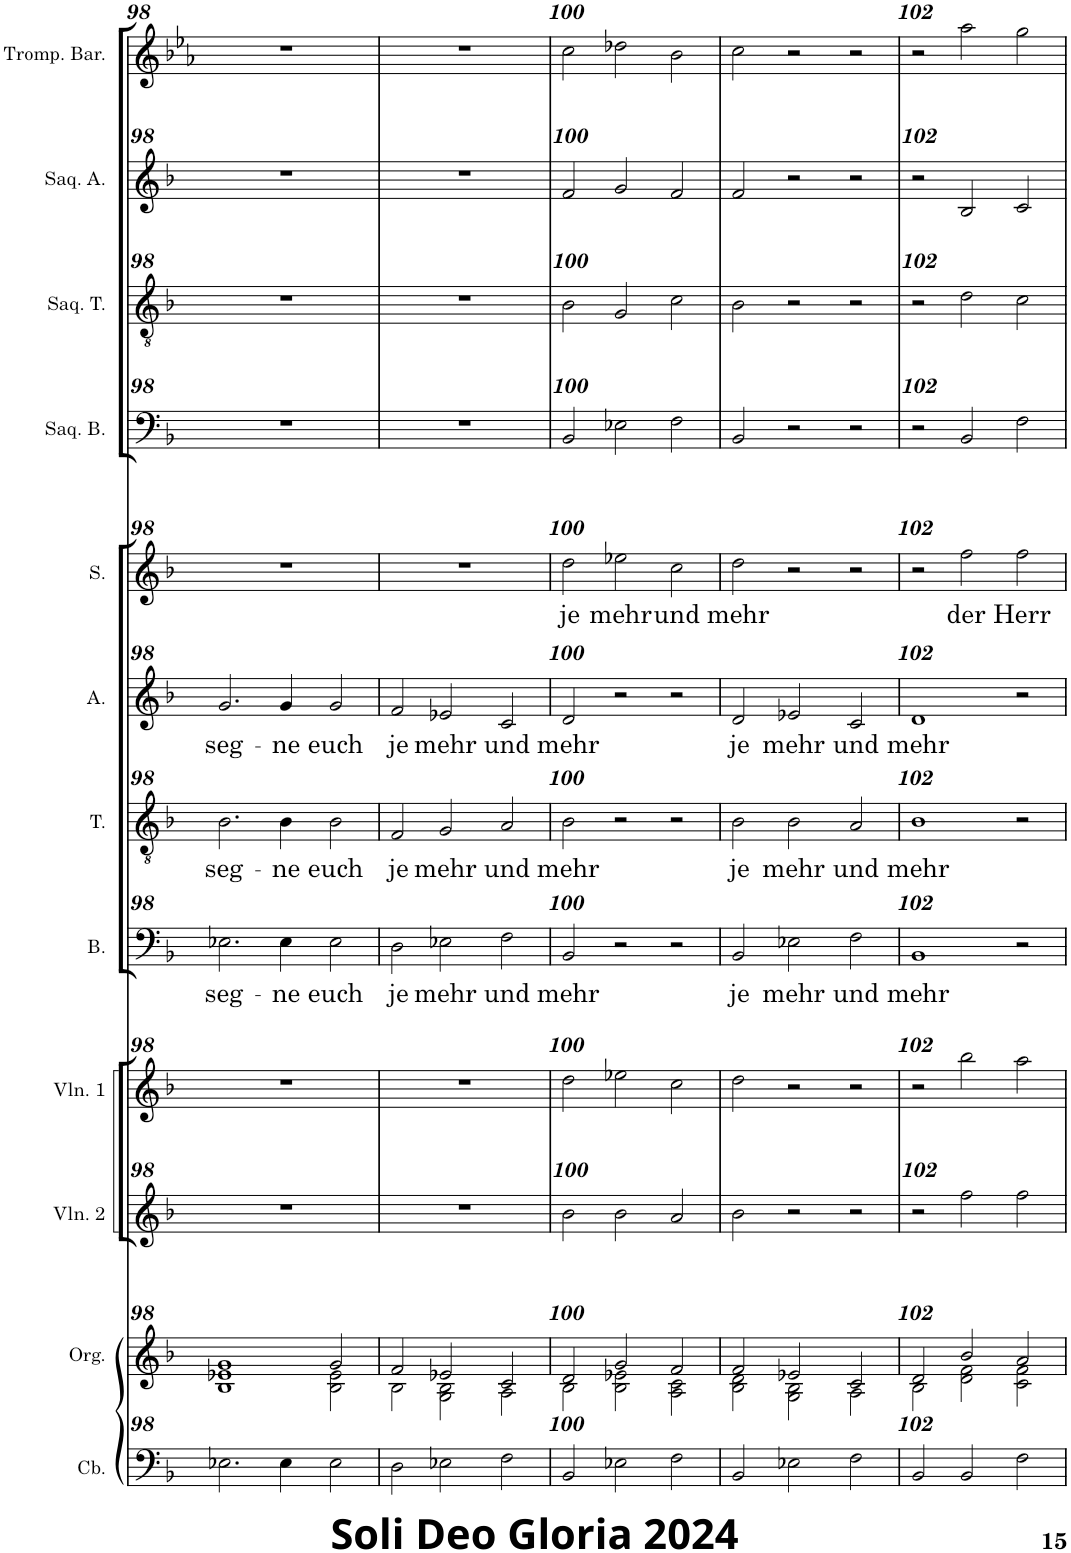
**kern	**kern	**kern	**kern	**kern	**text	**kern	**text	**kern	**text	**kern	**text	**kern	**kern	**kern	**kern
*part12	*part11	*part10	*part9	*part8	*part8	*part7	*part7	*part6	*part6	*part5	*part5	*part4	*part3	*part2	*part1
*staff12	*staff11	*staff10	*staff9	*staff8	*staff8	*staff7	*staff7	*staff6	*staff6	*staff5	*staff5	*staff4	*staff3	*staff2	*staff1
*I"Contrebasse	*I"Orgue	*I"Violon 2	*I"Violon 1	*I"Basse	*	*I"Ténor	*	*I"Alto	*	*I"Soprano	*	*I"Saqueboute Basse	*I"Saqueboute Ténor	*I"Saqueboute Alto	*I"Trompette Baroque en ré
*I'Cb.	*I'Org.	*I'Vln. 2	*I'Vln. 1	*I'B.	*	*I'T.	*	*I'A.	*	*I'S.	*	*I'Saq. B.	*I'Saq. T.	*I'Saq. A.	*I'Tromp. Bar.
!!LO:PB:g=z
*clefF4	*clefG2	*clefG2	*clefG2	*clefF4	*	*clefGv2	*	*clefG2	*	*clefG2	*	*clefF4	*clefGv2	*clefG2	*clefG2
*Trd7c12	*	*	*	*	*	*	*	*	*	*	*	*	*	*	*Trd-1c-2
*k[b-]	*k[b-]	*k[b-]	*k[b-]	*k[b-]	*	*k[b-]	*	*k[b-]	*	*k[b-]	*	*k[b-]	*k[b-]	*k[b-]	*k[b-e-a-]
*M3/2	*M3/2	*M3/2	*M3/2	*M3/2	*	*M3/2	*	*M3/2	*	*M3/2	*	*M3/2	*M3/2	*M3/2	*M3/2
=98	=98	=98	=98	=98	=98	=98	=98	=98	=98	=98	=98	=98	=98	=98	=98
*	*^	*	*	*	*	*	*	*	*	*	*	*	*	*	*
!	!	!	!	!	!	!LO:LY:b	!	!LO:LY:b	!	!LO:LY:b	!	!	!	!	!	!
2.E-X\	1g	1B- 1e-X	1.r	1.r	2.E-X\	seg-	2.B-\	seg-	2.g/	seg-	1.r	.	1.r	1.r	1.r	1.r
!	!	!	!	!	!	!LO:LY:b	!	!LO:LY:b	!	!LO:LY:b	!	!	!	!	!	!
4E-\	.	.	.	.	4E-\	-ne	4B-\	-ne	4g/	-ne	.	.	.	.	.	.
!	!	!	!	!	!	!LO:LY:b	!	!LO:LY:b	!	!LO:LY:b	!	!	!	!	!	!
2E-\	2g/	2B-\ 2e-\	.	.	2E-\	euch	2B-\	euch	2g/	euch	.	.	.	.	.	.
=99	=99	=99	=99	=99	=99	=99	=99	=99	=99	=99	=99	=99	=99	=99	=99	=99
!	!	!	!	!	!	!LO:LY:b	!	!LO:LY:b	!	!LO:LY:b	!	!	!	!	!	!
2D\	2f/	2B-\	1.r	1.r	2D\	je	2F/	je	2f/	je	1.r	.	1.r	1.r	1.r	1.r
!	!	!	!	!	!	!LO:LY:b	!	!LO:LY:b	!	!LO:LY:b	!	!	!	!	!	!
2E-X\	2e-X/	2G\ 2B-\	.	.	2E-X\	mehr	2G/	mehr	2e-X/	mehr	.	.	.	.	.	.
!	!	!	!	!	!	!LO:LY:b	!	!LO:LY:b	!	!LO:LY:b	!	!	!	!	!	!
2F\	2c/	2A\	.	.	2F\	und	2A/	und	2c/	und	.	.	.	.	.	.
=100	=100	=100	=100	=100	=100	=100	=100	=100	=100	=100	=100	=100	=100	=100	=100	=100
!	!	!	!	!	!	!LO:LY:b	!	!LO:LY:b	!	!LO:LY:b	!	!LO:LY:b	!	!	!	!
2BB-/	2d/	2B-\	2b-\	2dd\	2BB-/	mehr	2B-\	mehr	2d/	mehr	2dd\	je	2BB-/	2B-\	2f/	2cc\
!	!	!	!	!	!	!	!	!	!	!	!	!LO:LY:b	!	!	!	!
2E-X\	2g/	2B-\ 2e-X\	2b-\	2ee-X\	2r	.	2r	.	2r	.	2ee-X\	mehr	2E-X\	2G/	2g/	2dd-X\
!	!	!	!	!	!	!	!	!	!	!	!	!LO:LY:b	!	!	!	!
2F\	2f/	2A\ 2c\	2a/	2cc\	2r	.	2r	.	2r	.	2cc\	und	2F\	2c\	2f/	2b-\
=101	=101	=101	=101	=101	=101	=101	=101	=101	=101	=101	=101	=101	=101	=101	=101	=101
!	!	!	!	!	!	!LO:LY:b	!	!LO:LY:b	!	!LO:LY:b	!	!LO:LY:b	!	!	!	!
2BB-/	2f/	2B-\ 2d\	2b-\	2dd\	2BB-/	je	2B-\	je	2d/	je	2dd\	mehr	2BB-/	2B-\	2f/	2cc\
!	!	!	!	!	!	!LO:LY:b	!	!LO:LY:b	!	!LO:LY:b	!	!	!	!	!	!
2E-X\	2e-X/	2G\ 2B-\	2r	2r	2E-X\	mehr	2B-\	mehr	2e-X/	mehr	2r	.	2r	2r	2r	2r
!	!	!	!	!	!	!LO:LY:b	!	!LO:LY:b	!	!LO:LY:b	!	!	!	!	!	!
2F\	2c/	2A\	2r	2r	2F\	und	2A/	und	2c/	und	2r	.	2r	2r	2r	2r
=102	=102	=102	=102	=102	=102	=102	=102	=102	=102	=102	=102	=102	=102	=102	=102	=102
!	!	!	!	!	!	!LO:LY:b	!	!LO:LY:b	!	!LO:LY:b	!	!	!	!	!	!
2BB-/	2d/	2B-\	2r	2r	1BB-	mehr	1B-	mehr	1d	mehr	2r	.	2r	2r	2r	2r
!	!	!	!	!	!	!	!	!	!	!	!	!LO:LY:b	!	!	!	!
2BB-/	2b-/	2d\ 2f\	2ff\	2bb-\	.	.	.	.	.	.	2ff\	der	2BB-/	2d\	2B-/	2aa-\
!	!	!	!	!	!	!	!	!	!	!	!	!LO:LY:b	!	!	!	!
2F\	2a/	2c\ 2f\	2ff\	2aa\	2r	.	2r	.	2r	.	2ff\	Herr	2F\	2c\	2c/	2gg\
*	*v	*v	*	*	*	*	*	*	*	*	*	*	*	*	*	*
=	=	=	=	=	=	=	=	=	=	=	=	=	=	=	=
*-	*-	*-	*-	*-	*-	*-	*-	*-	*-	*-	*-	*-	*-	*-	*-
